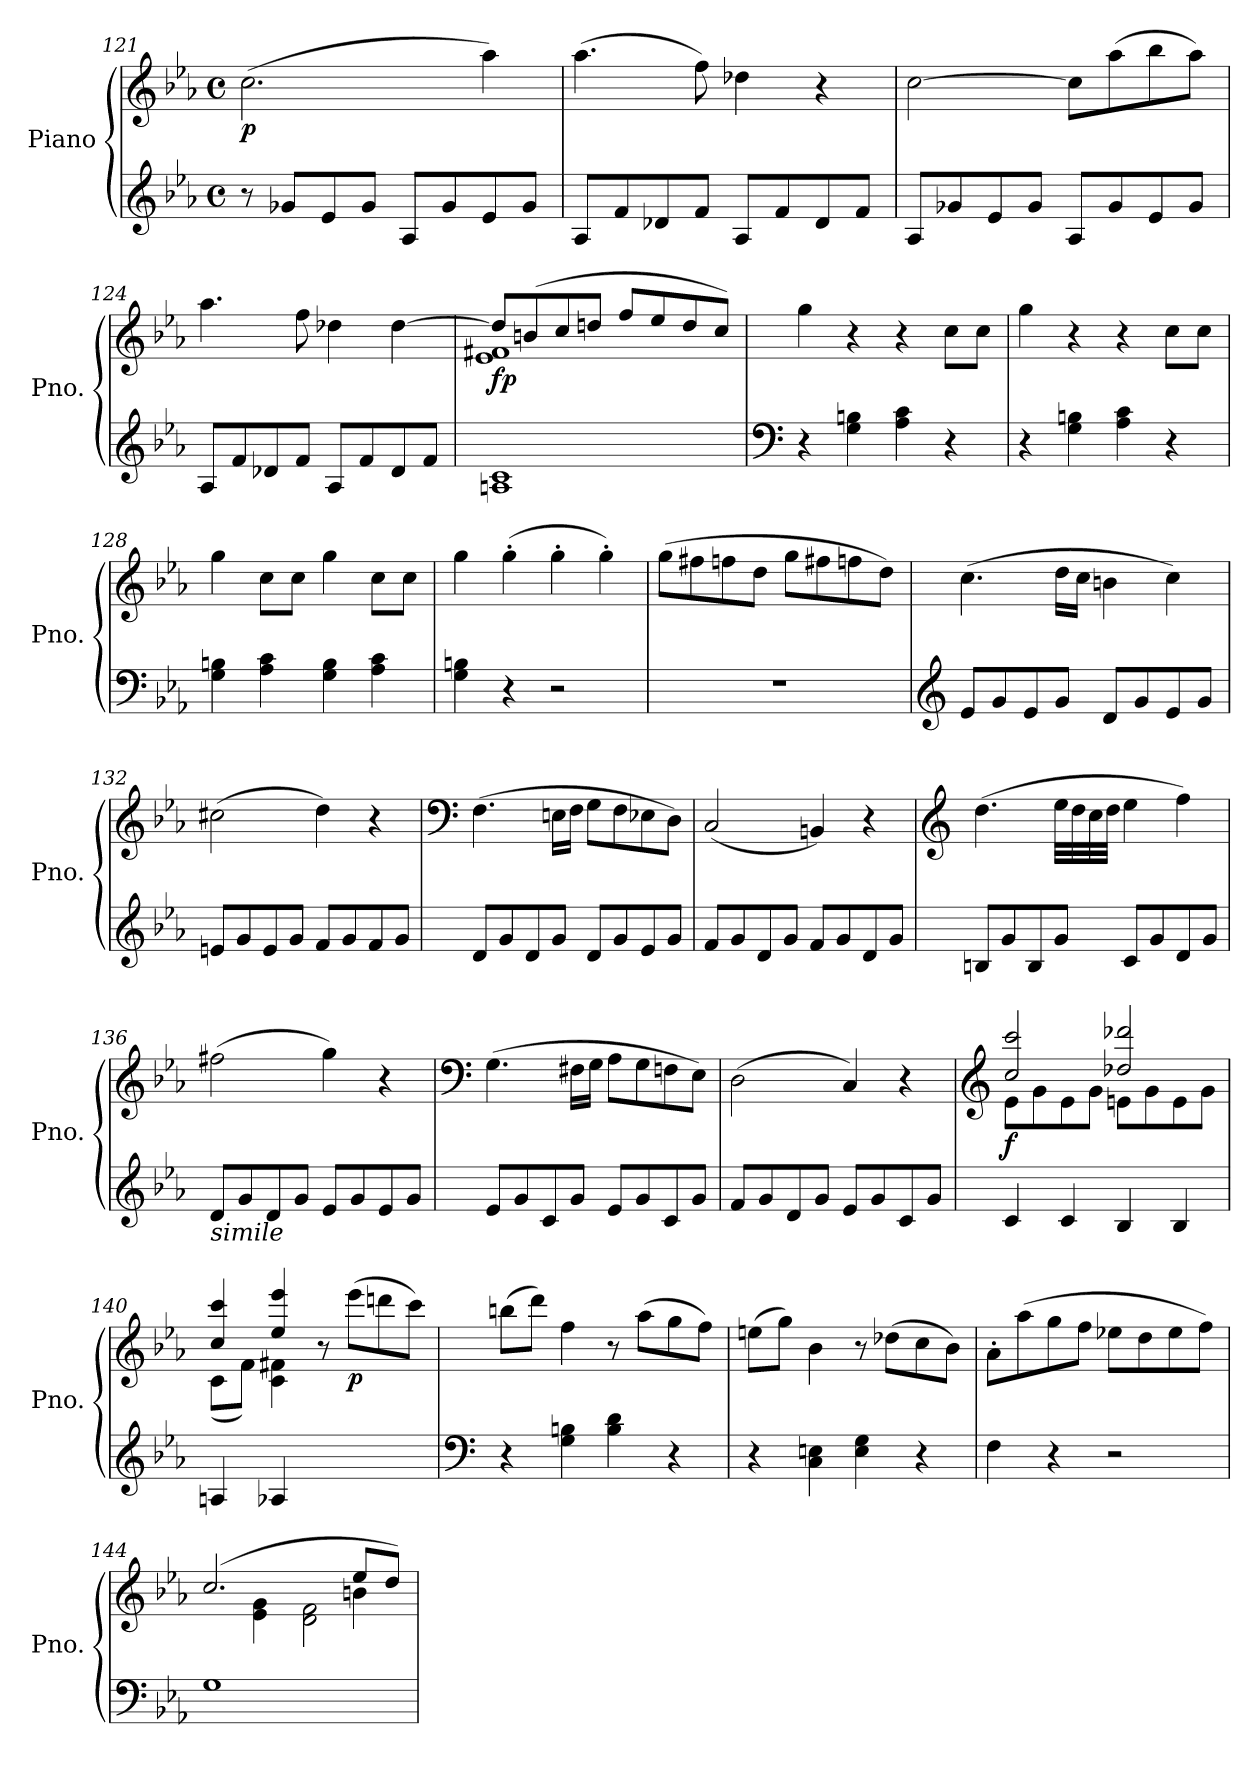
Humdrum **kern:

**kern	**kern	**dynam
*part1	*part1	*part1
*staff2	*staff1	*staff1/2
*I"Piano	*	*
*I'Pno.	*	*
*clefG2	*clefG2	*
*k[b-e-a-]	*k[b-e-a-]	*
*M4/4	*M4/4	*
*met(c)	*met(c)	*
=121	=121	=121
!	!	!LO:DY:b
8r	(>2.cc\	p
8g-X/L	.	.
8e-/	.	.
8g-/J	.	.
8A-/L	.	.
8g-/	.	.
8e-/	4aa-\)	.
8g-/J	.	.
=122	=122	=122
8A-/L	(>4.aa-\	.
8f/	.	.
8d-X/	.	.
8f/J	8ff\)	.
8A-/L	4dd-X\	.
8f/	.	.
8d-/	4r	.
8f/J	.	.
=123	=123	=123
8A-/L	[2cc\	.
8g-X/	.	.
8e-/	.	.
8g-/J	.	.
8A-/L	8cc\L]	.
8g-/	(>8aa-\	.
8e-/	8bb-\	.
8g-/J	8aa-\J)	.
=124	=124	=124
8A-/L	4.aa-\	.
8f/	.	.
8d-X/	.	.
8f/J	8ff\	.
8A-/L	4dd-X\	.
8f/	.	.
8d-/	[4dd-\	.
8f/J	.	.
=125	=125	=125
*	*^	*
!	!	!	!LO:DY:b
1An 1c	8dd-/L]	1e- 1f#X	fp
.	(>8bn/	.	.
.	8cc/	.	.
.	8ddn/J	.	.
.	8ff/L	.	.
.	8ee-/	.	.
.	8dd/	.	.
.	8cc/J)	.	.
*	*v	*v	*
!!LO:LB:g=z
=126	=126	=126
*clefF4	*	*
4r	4gg\	.
4G\ 4Bn\	4r	.
4A-\ 4c\	4r	.
4r	8cc\L	.
.	8cc\J	.
=127	=127	=127
4r	4gg\	.
4G\ 4Bn\	4r	.
4A-\ 4c\	4r	.
4r	8cc\L	.
.	8cc\J	.
=128	=128	=128
4G\ 4Bn\	4gg\	.
4A-\ 4c\	8cc\L	.
.	8cc\J	.
4G\ 4B\	4gg\	.
4A-\ 4c\	8cc\L	.
.	8cc\J	.
=129	=129	=129
4G\ 4Bn\	4gg\	.
4r	(>4gg'\	.
2r	4gg'\	.
.	4gg'\)	.
=130	=130	=130
1r	(>8gg\L	.
.	8ff#X\	.
.	8ffn\	.
.	8dd\J	.
.	8gg\L	.
.	8ff#X\	.
.	8ffn\	.
.	8dd\J)	.
=131	=131	=131
*clefG2	*	*
8e-/L	(>4.cc\	.
8g/	.	.
8e-/	.	.
8g/J	16dd\LL	.
.	16cc\JJ	.
8d/L	4bn\	.
8g/	.	.
8e-/	4cc\)	.
8g/J	.	.
=132	=132	=132
8en/L	(>2cc#X\	.
8g/	.	.
8e/	.	.
8g/J	.	.
8f/L	4dd\)	.
8g/	.	.
8f/	4r	.
8g/J	.	.
!!LO:LB:g=z
=133	=133	=133
*	*clefF4	*
8d/L	(>4.F\	.
8g/	.	.
8d/	.	.
8g/J	16En\LL	.
.	16F\JJ	.
8d/L	8G\L	.
8g/	8F\	.
8e-/	8E-X\	.
8g/J	8D\J)	.
=134	=134	=134
8f/L	(<2C/	.
8g/	.	.
8d/	.	.
8g/J	.	.
8f/L	4BBn/)	.
8g/	.	.
8d/	4r	.
8g/J	.	.
=135	=135	=135
*	*clefG2	*
8Bn/L	(>4.dd\	.
8g/	.	.
8B/	.	.
8g/J	32ee-\LLL	.
.	32dd\	.
.	32cc\	.
.	32dd\JJJ	.
8c/L	4ee-\	.
8g/	.	.
8d/	4ff\)	.
8g/J	.	.
=136	=136	=136
!LO:TX:b:i:t=simile	!	!
8d/L	(>2ff#X\	.
8g/	.	.
8d/	.	.
8g/J	.	.
8e-/L	4gg\)	.
8g/	.	.
8e-/	4r	.
8g/J	.	.
=137	=137	=137
*	*clefF4	*
8e-/L	(>4.G\	.
8g/	.	.
8c/	.	.
8g/J	16F#X\LL	.
.	16G\JJ	.
8e-/L	8A-\L	.
8g/	8G\	.
8c/	8Fn\	.
8g/J	8E-\J)	.
=138	=138	=138
8f/L	(>2D\	.
8g/	.	.
8d/	.	.
8g/J	.	.
8e-/L	4C/)	.
8g/	.	.
8c/	4r	.
8g/J	.	.
!!LO:PB:g=z
=139	=139	=139
*	*clefG2	*
*	*^	*
!	!	!	!LO:DY:b
4c/	2cc/ 2ccc/	8e-\L	f
.	.	8g\	.
4c/	.	8e-\	.
.	.	8g\J	.
4B-/	2dd-X/ 2ddd-X/	8en\L	.
.	.	8g\	.
4B-/	.	8e\	.
.	.	8g\J	.
=140	=140	=140	=140
*^	*	*	*
2ryy	4An/	4cc/ 4ccc/	(<8c\L	.
.	.	.	8f\J)	.
.	4A-X/	4ee-/ 4eee-/	4c\ 4f#X\	.
2ryy	2ryy	8r	2ryy	.
!	!	!	!	!LO:DY:b
.	.	(>8eee-\L	.	p
.	.	8dddn\	.	.
.	.	8ccc\J)	.	.
*v	*v	*	*	*
*	*v	*v	*
=141	=141	=141
*clefF4	*	*
4r	(>8bbn\L	.
.	8ddd\J)	.
4G\ 4Bn\	4ff\	.
4B\ 4d\	8r	.
.	(>8aa-\L	.
4r	8gg\	.
.	8ff\J)	.
=142	=142	=142
4r	(>8een\L	.
.	8gg\J)	.
4C\ 4En\	4b-\	.
4E\ 4G\	8r	.
.	(>8dd-X\L	.
4r	8cc\	.
.	8b-\J)	.
=143	=143	=143
4F\	8a-'\L	.
.	(>8aa-\	.
4r	8gg\	.
.	8ff\J	.
2r	8ee-X\L	.
.	8dd\	.
.	8ee-\	.
.	8ff\J)	.
=144	=144	=144
*^	*^	*
*	*	*	*^	*
4rAyy	1G	(>2.cc/	2.ryy	4ryy	.
2.ryy	.	.	.	4e-\ 4g\	.
.	.	.	.	2d\ 2f\	.
.	.	8ee-/L	4bn\	.	.
.	.	8dd/J)	.	.	.
*v	*v	*	*	*	*
*	*v	*v	*v	*
=	=	=
*-	*-	*-
